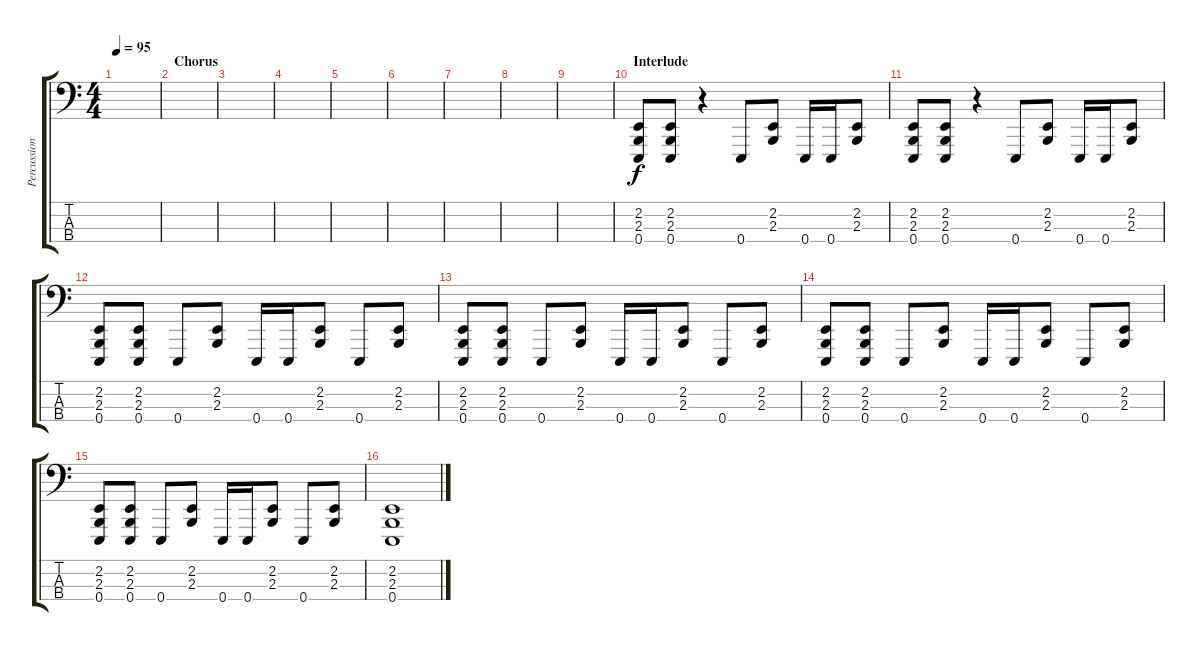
\track ("Percussion 1" "Percussion") {instrument timpani}
\staff {score tabs}
\tuning (G2 D2 A1 E1) {hide}
\ts (4 4)
\tempo 95
\clef f4
\ks c
|
\section ("" "Chorus")
|
|
|
|
|
|
|
|
\section ("" "Interlude")
(2.2 2.3 0.4).8 (2.2 2.3 0.4).8 r.4 0.4.8 (2.2 2.3).8 0.4.16 0.4.16 (2.2 2.3).8 |
(2.2 2.3 0.4).8 (2.2 2.3 0.4).8 r.4 0.4.8 (2.2 2.3).8 0.4.16 0.4.16 (2.2 2.3).8 |
(2.2 2.3 0.4).8 (2.2 2.3 0.4).8 0.4.8 (2.2 2.3).8 0.4.16 0.4.16 (2.2 2.3).8 0.4.8 (2.2 2.3).8 |
(2.2 2.3 0.4).8 (2.2 2.3 0.4).8 0.4.8 (2.2 2.3).8 0.4.16 0.4.16 (2.2 2.3).8 0.4.8 (2.2 2.3).8 |
(2.2 2.3 0.4).8 (2.2 2.3 0.4).8 0.4.8 (2.2 2.3).8 0.4.16 0.4.16 (2.2 2.3).8 0.4.8 (2.2 2.3).8 |
(2.2 2.3 0.4).8 (2.2 2.3 0.4).8 0.4.8 (2.2 2.3).8 0.4.16 0.4.16 (2.2 2.3).8 0.4.8 (2.2 2.3).8 |
(2.2 2.3 0.4).1
